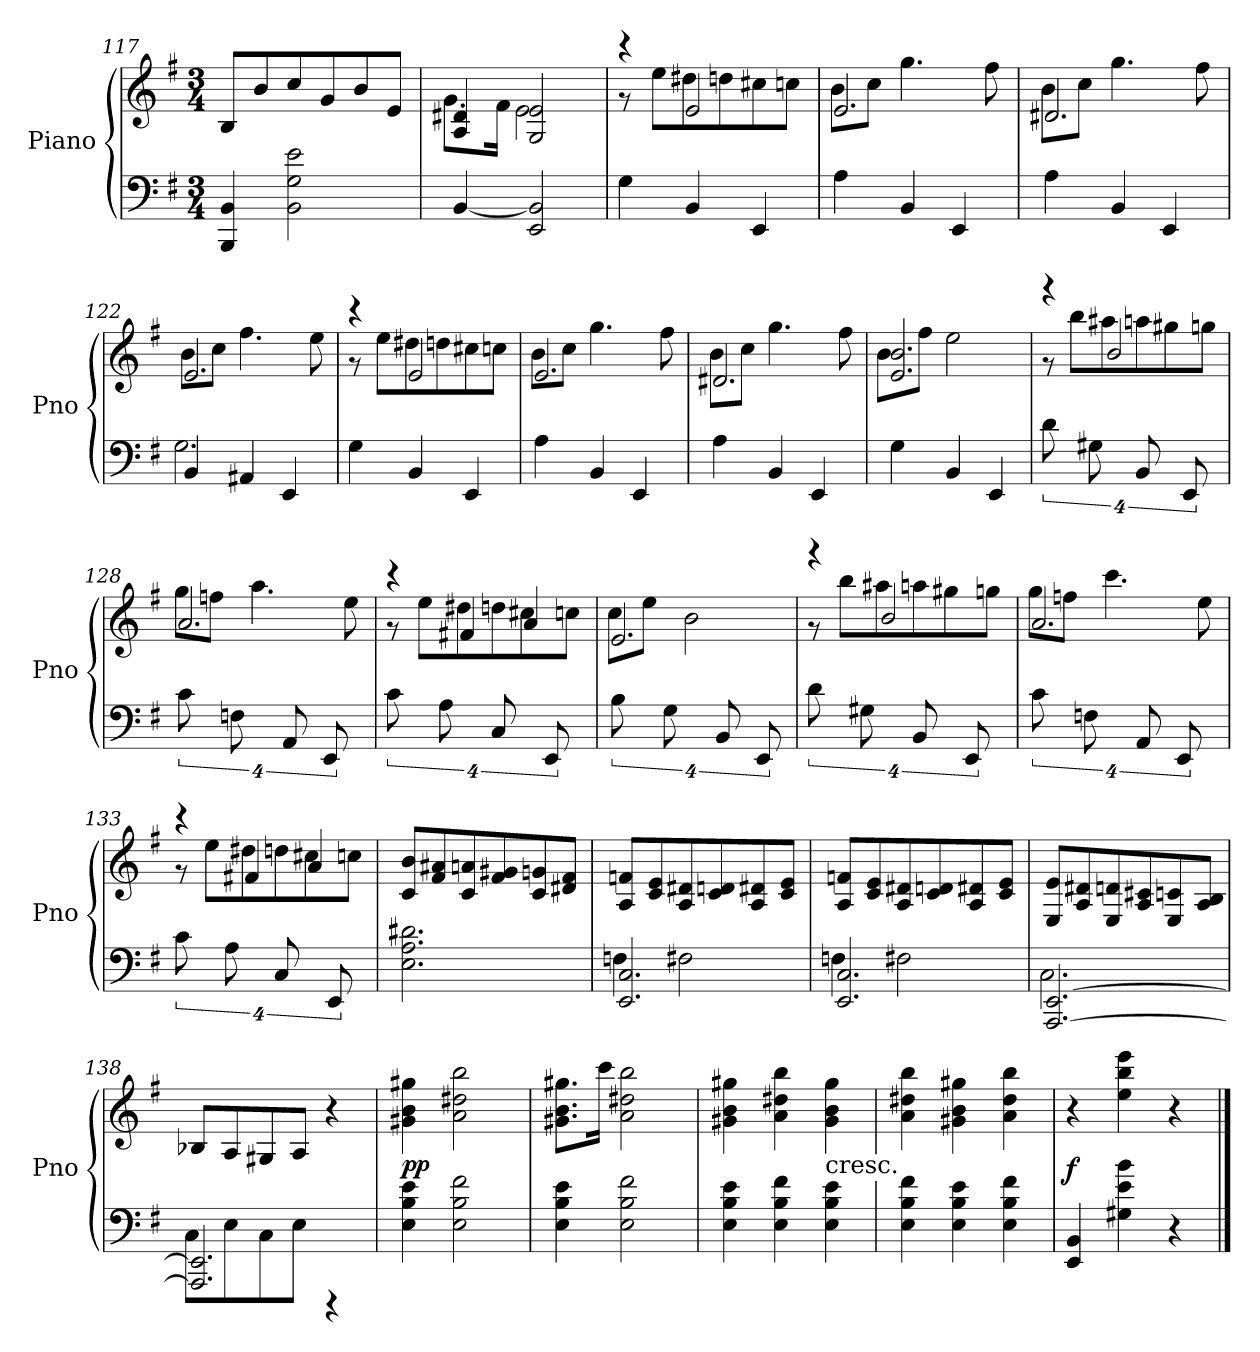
**kern	**kern	**dynam
*part1	*part1	*part1
*staff2	*staff1	*staff1/2
*I"Piano	*	*
*I'Pno	*	*
*clefF4	*clefG2	*
*k[f#]	*k[f#]	*
*M3/4	*M3/4	*
=117	=117	=117
4BBB 4BB	8BL	.
.	8b	.
2BB 2G 2e	8cc	.
.	8g	.
.	8b	.
.	8eJ	.
=118	=118	=118
*	*^	*
[4BB	4A 4d#X	8.gL	.
.	.	16f#Jk	.
2EE 2BB]	2G 2e	2e	.
=119	=119	=119	=119
4G	4r	8r	.
.	.	8eeL	.
4BB	2e	8dd#X	.
.	.	8ddn	.
4EE	.	8cc#X	.
.	.	8ccnJ	.
=120	=120	=120	=120
4A	2.e	8bL	.
.	.	8ccJ	.
4BB	.	4.gg	.
4EE	.	.	.
.	.	8ff#	.
=121	=121	=121	=121
4A	2.d#X	8bL	.
.	.	8ccJ	.
4BB	.	4.gg	.
4EE	.	.	.
.	.	8ff#	.
=122	=122	=122	=122
*^	*	*	*
4BB	2.G	2.e	8bL	.
.	.	.	8ccJ	.
4AA#X	.	.	4.ff#	.
4EE	.	.	.	.
.	.	.	8ee	.
*v	*v	*	*	*
=123	=123	=123	=123
4G	4r	8r	.
.	.	8eeL	.
4BB	2e	8dd#X	.
.	.	8ddn	.
4EE	.	8cc#X	.
.	.	8ccnJ	.
=124	=124	=124	=124
4A	2.e	8bL	.
.	.	8ccJ	.
4BB	.	4.gg	.
4EE	.	.	.
.	.	8ff#	.
=125	=125	=125	=125
4A	2.d#X	8bL	.
.	.	8ccJ	.
4BB	.	4.gg	.
4EE	.	.	.
.	.	8ff#	.
=126	=126	=126	=126
4G	2.e 2.b	8bL	.
.	.	8ff#J	.
4BB	.	2ee	.
4EE	.	.	.
=127	=127	=127	=127
16%3d	4r	8r	.
.	.	8bbL	.
16%3G#X	.	.	.
.	2b	8aa#X	.
16%3BB	.	8aan	.
.	.	8gg#X	.
16%3EE	.	.	.
.	.	8ggnJ	.
=128	=128	=128	=128
16%3c	2.a	8ggL	.
.	.	8ffnJ	.
16%3Fn	.	.	.
.	.	4.aa	.
16%3AA	.	.	.
16%3EE	.	.	.
.	.	8ee	.
=129	=129	=129	=129
16%3c	4r	8r	.
.	.	8eeL	.
16%3A	.	.	.
.	4f#X	8dd#X	.
16%3C	.	8ddn	.
.	4a	8cc#X	.
16%3EE	.	.	.
.	.	8ccnJ	.
=130	=130	=130	=130
16%3B	2.e	8ccL	.
.	.	8eeJ	.
16%3G	.	.	.
.	.	2b	.
16%3BB	.	.	.
16%3EE	.	.	.
=131	=131	=131	=131
16%3d	4r	8r	.
.	.	8bbL	.
16%3G#X	.	.	.
.	2b	8aa#X	.
16%3BB	.	8aan	.
.	.	8gg#X	.
16%3EE	.	.	.
.	.	8ggnJ	.
=132	=132	=132	=132
16%3c	2.a	8ggL	.
.	.	8ffnJ	.
16%3Fn	.	.	.
.	.	4.ccc	.
16%3AA	.	.	.
16%3EE	.	.	.
.	.	8ee	.
=133	=133	=133	=133
16%3c	4r	8r	.
.	.	8eeL	.
16%3A	.	.	.
.	4f#X	8dd#X	.
16%3C	.	8ddn	.
.	4a	8cc#X	.
16%3EE	.	.	.
.	.	8ccnJ	.
*	*v	*v	*
=134	=134	=134
2.E 2.A 2.d#X	8c 8bL	.
.	8f# 8a#X	.
.	8c 8an	.
.	8f# 8g#X	.
.	8c 8gn	.
.	8d#X 8f#J	.
=135	=135	=135
*^	*	*
2.EE 2.C	4Fn	8A 8fnL	.
.	.	8c 8e	.
.	2F#X	8A 8d#X	.
.	.	8c 8dn	.
.	.	8A 8d#X	.
.	.	8c 8eJ	.
=136	=136	=136	=136
2.EE 2.C	4Fn	8A 8fnL	.
.	.	8c 8e	.
.	2F#X	8A 8d#X	.
.	.	8c 8dn	.
.	.	8A 8d#X	.
.	.	8c 8eJ	.
=137	=137	=137	=137
[2.AAA [2.EE	2.C	8E 8eL	.
.	.	8A 8d#X	.
.	.	8E 8dn	.
.	.	8A 8c#X	.
.	.	8E 8cn	.
.	.	8A 8BJ	.
=138	=138	=138	=138
2.AAA] 2.EE]	8CL	8B-XL	.
.	8E	8A	.
.	8C	8G#X	.
.	8EJ	8AJ	.
.	4r	4r	.
*v	*v	*	*
=139	=139	=139
4E 4B 4e	4g#X 4b 4gg#X	pp
2E 2B 2f#	2a 2dd#X 2bb	.
=140	=140	=140
4E 4B 4e	8.g#X 8.b 8.gg#XL	.
.	16cccJk	.
2E 2B 2f#	2a 2dd#X 2bb	.
=141	=141	=141
4E 4B 4e	4g#X 4b 4gg#X	.
4E 4B 4f#	4a 4dd#X 4bb	.
!	!LO:TX:c:t=cresc.	!
4E 4B 4e	4g# 4b 4gg#	.
=142	=142	=142
4E 4B 4f#	4a 4dd#X 4bb	.
4E 4B 4e	4g#X 4b 4gg#X	.
4E 4B 4f#	4a 4dd# 4bb	.
=143	=143	=143
4EE 4BB	4r	f
4G#X 4e 4b	4ee 4bb 4eee	.
4r	4r	.
==	==	==
*-	*-	*-
